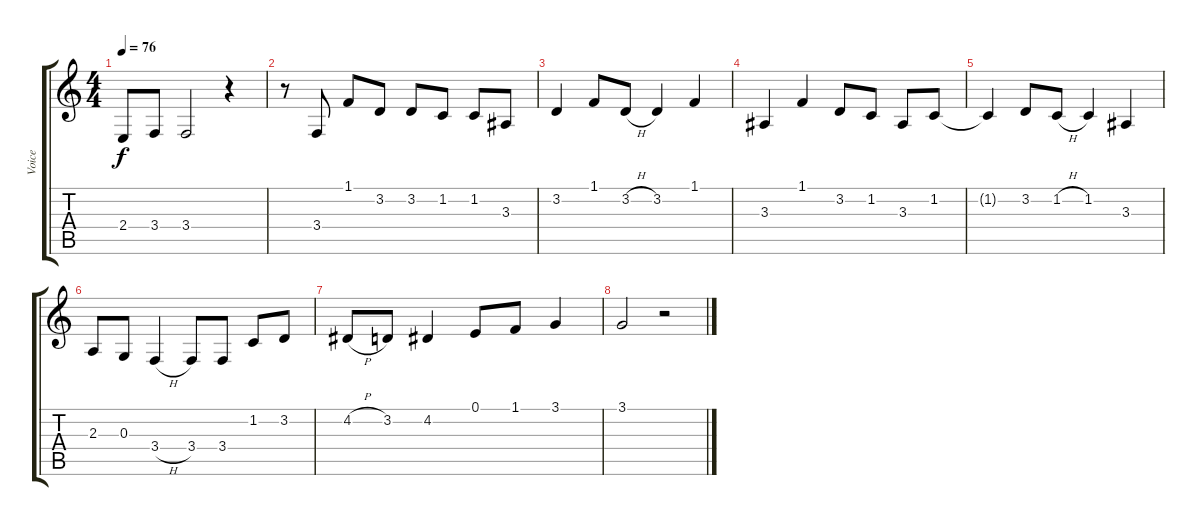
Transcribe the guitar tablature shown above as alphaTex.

\track ("Voice" "Voice") {instrument lead6voice}
\staff {score tabs}
\tuning (E4 B3 G3 D3 A2 E2) {hide}
\ts (4 4)
\tempo 76
\clef g2
\ks c
2.4.8{dy f} 3.4.8 3.4.2 r.4 |
r.8 3.4.8 1.1.8 3.2.8 3.2.8 1.2.8 1.2.8 3.3.8 |
3.2.4 1.1.8 3.2{h}.8 3.2.4 1.1.4 |
3.3.4 1.1.4 3.2.8 1.2.8 3.3.8 1.2.8 |
1.2{t}.4 3.2.8 1.2{h}.8 1.2.4 3.3.4 |
2.3.8 0.3.8 3.4{h}.4 3.4.8 3.4.8 1.2.8 3.2.8 |
4.2{h}.8 3.2.8 4.2.4 0.1.8 1.1.8 3.1.4 |
3.1.2 r.2
